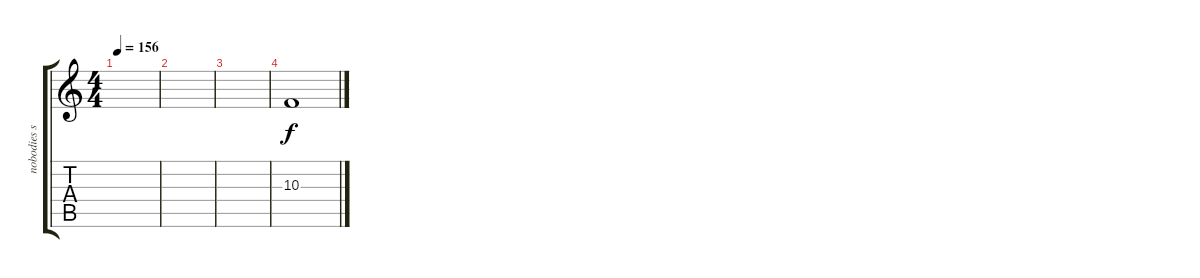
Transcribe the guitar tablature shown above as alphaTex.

\track ("nobodies seems to know how to do this" "nobodies s") {instrument reversecymbal}
\staff {score tabs}
\tuning (E4 B3 G3 D3 A2 E2) {hide}
\ts (4 4)
\tempo 156
\clef g2
\ks c
|
|
|
10.3.1
